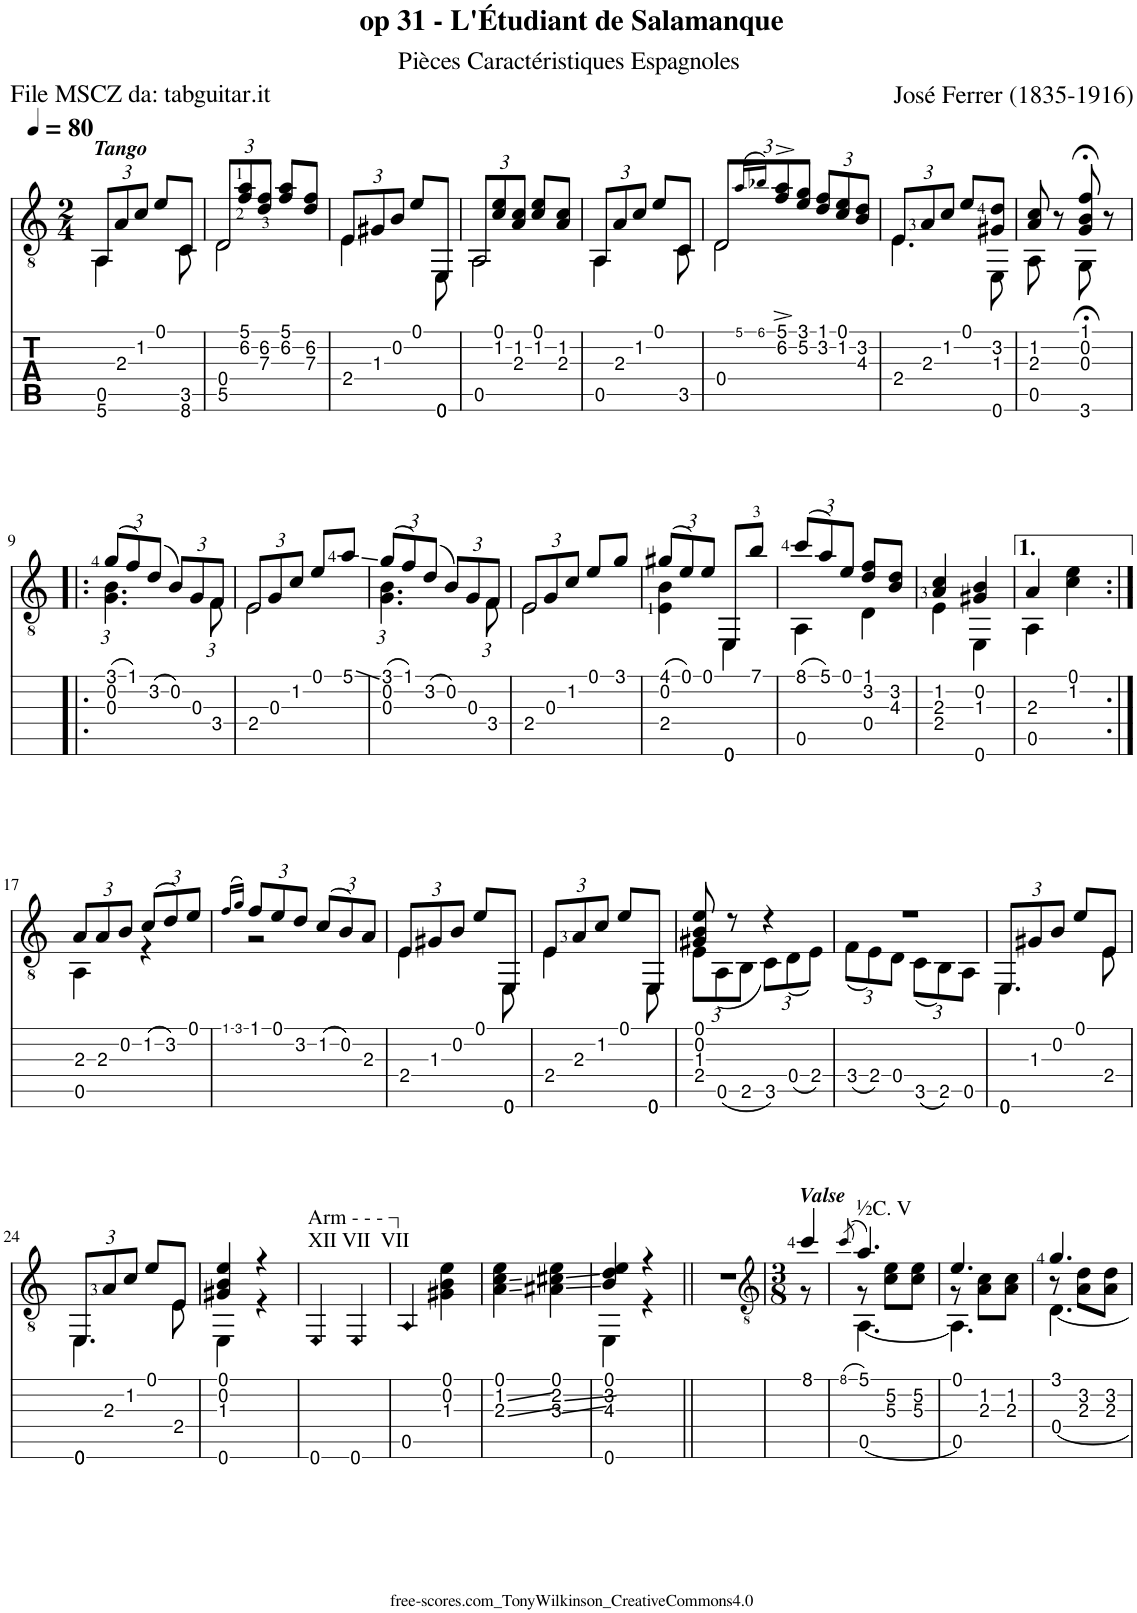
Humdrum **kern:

**kern	**kern
*part1	*part1
*staff2	*staff1
*I"Guitar	*
*I'Guit.	*
*stria6	*
*	*clefGv2
*k[]	*k[]
*M2/4	*M2/4
*MM80	*MM80
*Xbrackettup	*Xbrackettup
=1	=1
*^	*^
!	!	!LO:TX:a:Bi:t=Tango	!
12AAL	4.AA	12AA/L	4.AA\
12A	.	12A/	.
12cJ	.	12c/J	.
8eL	.	8e/L	.
8CJ	8C	8C/J	8C\
=2	=2	=2	=2
!	!	!LO:N:head=open	!
12DL	2D	12D/L	2D\
12f\ 12a\	.	12f/ 12a/	.
12d\ 12f\J	.	12d/ 12f/J	.
8f\ 8a\L	.	8f/ 8a/L	.
8d\ 8f\J	.	8d/ 8f/J	.
=3	=3	=3	=3
12EL	4.E	12E/L	4.E\
12G#	.	12G#X/	.
12BJ	.	12B/J	.
8eL	.	8e/L	.
8EEJ	8EE	8EE/J	8EE\
=4	=4	=4	=4
!	!	!LO:N:head=open	!
12AAL	2AA	12AA/L	2AA\
12c\ 12e\	.	12c/ 12e/	.
12A\ 12c\J	.	12A/ 12c/J	.
8c\ 8e\L	.	8c/ 8e/L	.
8A\ 8c\J	.	8A/ 8c/J	.
=5	=5	=5	=5
12AAL	4.AA	12AA/L	4.AA\
12A	.	12A/	.
12cJ	.	12c/J	.
8eL	.	8e/L	.
8CJ	8C	8C/J	8C\
=6	=6	=6	=6
!	!	!LO:N:head=open	!
12DL	2D	12D/L	2D\
qa	.	(16qa/LL	.
qb-	.	16qb-X/JJ)	.
12f^\ 12a^\	.	12f/^ 12a/^	.
12e\ 12g\J	.	12e/ 12g/J	.
12d\ 12f\L	.	12d/ 12f/L	.
12c\ 12e\	.	12c/ 12e/	.
12B\ 12d\J	.	12B/ 12d/J	.
=7	=7	=7	=7
12EL	4.E	12E/L	4.E\
12A	.	12A/	.
12cJ	.	12c/J	.
8eL	.	8e/L	.
8G#\ 8d\J	8EE	8G#X/ 8d/J	8EE\
=8	=8	=8	=8
8A 8c	8AA	8A/ 8c/	8AA\
8r	8ryy	8r	8ryy
8G;< 8B;< 8f;<	8GG	8G/;< 8B/;< 8f/;<	8GG\
8r	8ryy	8r	8ryy
!!LO:LB:g=z	!!
=9!|:	=9!|:	=9!|:	=9!|:
12gL	6.G 6.B	(12g/L	6.G\ 6.B\
12f	.	12f/)	.
12dJ	.	(12d/J	.
12BL	6ryy	12B/L)	6ryy
12G	.	12G/	.
12FJ	12F	12F/J	12F\
=10	=10	=10	=10
!	!	!LO:N:head=open	!
12EL	2E	12E/L	2E\
12G	.	12G/	.
12cJ	.	12c/J	.
8eL	.	8e/L	.
8aJ	.	8a/J	.
=11	=11	=11	=11
12gL	6.G 6.B	(12g/L	6.G\ 6.B\
12f	.	12f/)	.
12dJ	.	(12d/J	.
12BL	6ryy	12B/L)	6ryy
12G	.	12G/	.
12FJ	12F	12F/J	12F\
=12	=12	=12	=12
!	!	!LO:N:head=open	!
12EL	2E	12E/L	2E\
12G	.	12G/	.
12cJ	.	12c/J	.
8eL	.	8e/L	.
8gJ	.	8g/J	.
=13	=13	=13	=13
12g#L	4E 4B	(12g#X/L	4E\ 4B\
12e	.	12e/)	.
12eJ	.	12e/J	.
8EEL	4EE	8EE/L	4EE\
8bJ	.	8b/J	.
=14	=14	=14	=14
12ccL	4AA	(12cc/L	4AA\
12a	.	12a/)	.
12eJ	.	12e/J	.
8d\ 8f\L	4D	8d/ 8f/L	4D\
8B\ 8d\J	.	8B/ 8d/J	.
=15	=15	=15	=15
4A 4c	4E	4A/ 4c/	4E\
4G# 4B	4EE	4G#X/ 4B/	4EE\
=16	=16	=16	=16
4A	4AA	4A/	4AA\
4c 4e	4ryy	4c\ 4e\	4ryy
!!LO:LB:g=z	!!
=17:|!	=17:|!	=17:|!	=17:|!
12AL	4AA	12A/L	4AA\
12A	.	12A/	.
12BJ	.	12B/J	.
12cL	4r	(12c/L	4r
12d	.	12d/)	.
12eJ	.	12e/J	.
=18	=18	=18	=18
qf	.	(16qf/LL	.
qg	.	16qg/JJ)	.
12fL	2r	12f/L	2r
12e	.	12e/	.
12dJ	.	12d/J	.
12cL	.	(12c/L	.
12B	.	12B/)	.
12AJ	.	12A/J	.
=19	=19	=19	=19
12EL	4.E	12E/L	4.E\
12G#	.	12G#X/	.
12BJ	.	12B/J	.
8eL	.	8e/L	.
8EEJ	8EE	8EE/J	8EE\
=20	=20	=20	=20
12EL	4.E	12E/L	4.E\
12A	.	12A/	.
12cJ	.	12c/J	.
8eL	.	8e/L	.
8EEJ	8EE	8EE/J	8EE\
=21	=21	=21	=21
8G# 8B 8e	12EL	8G#X/ 8B/ 8e/	12E\L
.	12AA	.	(12AA\
8r	.	8r	.
.	12BBJ	.	12BB\J
4r	12CL	4r	12C\L)
.	12D	.	(12D\
.	12EJ	.	12E\J)
=22	=22	=22	=22
2r	12FL	2r	(12F\L
.	12E	.	12E\)
.	12DJ	.	12D\J
.	12CL	.	(12C\L
.	12BB	.	12BB\)
.	12AAJ	.	12AA\J
=23	=23	=23	=23
12EEL	4.EE	12EE/L	4.EE\
12G#	.	12G#X/	.
12BJ	.	12B/J	.
8eL	.	8e/L	.
8EJ	8E	8E/J	8E\
!!LO:LB:g=z	!!
=24	=24	=24	=24
12EEL	4.EE	12EE/L	4.EE\
12A	.	12A/	.
12cJ	.	12c/J	.
8eL	.	8e/L	.
8EJ	8E	8E/J	8E\
=25	=25	=25	=25
4G# 4B 4e	4EE	4G#X/ 4B/ 4e/	4EE\
4r	4r	4r	4r
=26	=26	=26	=26
!	!	!LO:TX:a:t=Arm - - - ┐	!
!	!	!LO:TX:a:t=XII VII  VII	!
*v	*v	*	*
*	*v	*v
4EE	4EE/
4EE	4EE/
=27	=27
4AA	4AA/
4G# 4B 4e	4G#X\ 4B\ 4e\
=28	=28
4A 4c 4e	4A\ 4c\ 4e\
4A# 4c# 4e	4A#X\ 4c#X\ 4e\
=29	=29
*^	*^
4B 4d 4e	4EE	4B/ 4d/ 4e/	4EE\
4r	4r	4r	4r
*v	*v	*	*
*	*v	*v
=30||	=30||
2r	2r
=31	=31
*	*clefGv2
*M3/8	*M3/8
*^	*^
!	!	!LO:TX:a:Bi:t=Valse	!
8cc	8r	8cc/	8r
*v	*v	*	*
*	*v	*v
=32	=32
qcc	(8qcc/
*^	*^
*	*^	*	*^
!	!	!	!LO:TX:a:t=½C. V	!	!
4.a	8r	[4.AA	4.a/)	8r	[4.AA\
.	8c\ 8e\L	.	.	8c\ 8e\L	.
.	8c\ 8e\J	.	.	8c\ 8e\J	.
=33	=33	=33	=33	=33	=33
4.e	8r	4.AA]	4.e/	8r	4.AA\]
.	8A\ 8c\L	.	.	8A\ 8c\L	.
.	8A\ 8c\J	.	.	8A\ 8c\J	.
=34	=34	=34	=34	=34	=34
4.g	8r	[4.D	4.g/	8r	[4.D\
.	8A\ 8d\L	.	.	8A\ 8d\L	.
.	8A\ 8d\J	.	.	8A\ 8d\J	.
*v	*v	*v	*	*	*
*	*v	*v	*v
=	=
*-	*-
